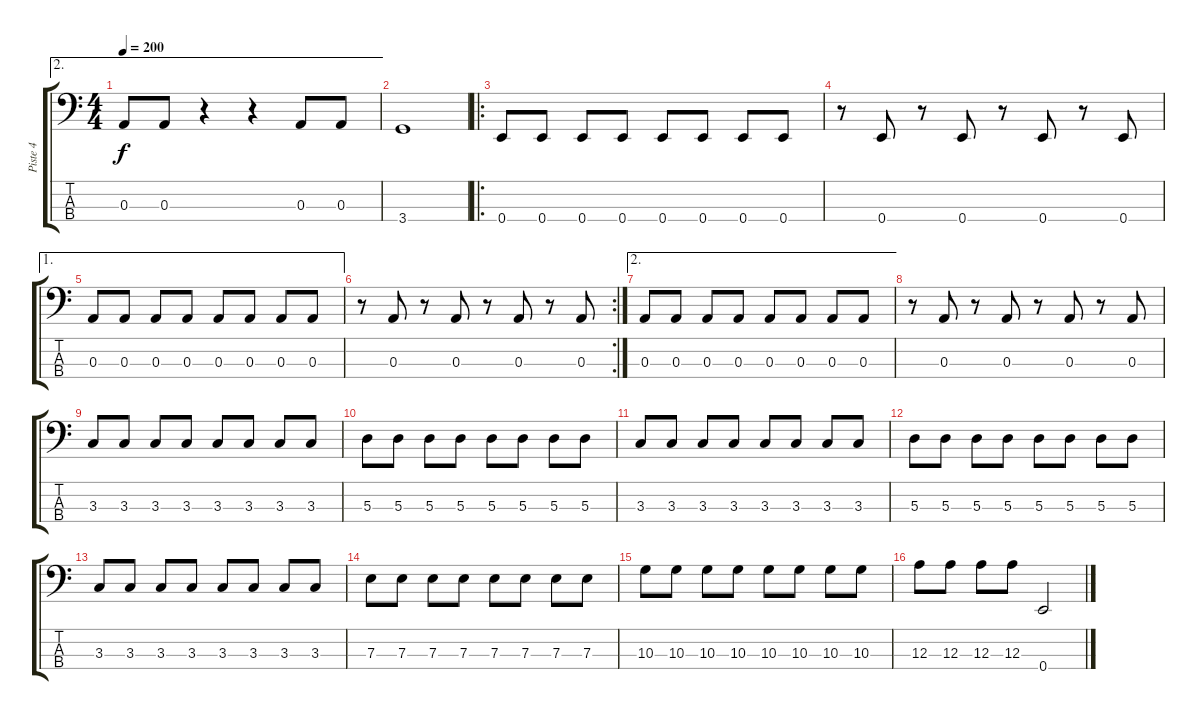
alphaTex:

\track ("Piste 4" "Piste 4") {instrument electricbasspick}
\staff {score tabs}
\tuning (G2 D2 A1 E1) {hide}
\ae 2
\ts (4 4)
\tempo 200
\clef f4
\ks c
0.3.8{dy f} 0.3.8 r.4 r.4 0.3.8 0.3.8 |
3.4.1 |
\ro
0.4.8 0.4.8 0.4.8 0.4.8 0.4.8 0.4.8 0.4.8 0.4.8 |
r.8 0.4.8 r.8 0.4.8 r.8 0.4.8 r.8 0.4.8 |
\ae 1
0.3.8 0.3.8 0.3.8 0.3.8 0.3.8 0.3.8 0.3.8 0.3.8 |
\rc 2
r.8 0.3.8 r.8 0.3.8 r.8 0.3.8 r.8 0.3.8 |
\ae 2
0.3.8 0.3.8 0.3.8 0.3.8 0.3.8 0.3.8 0.3.8 0.3.8 |
r.8 0.3.8 r.8 0.3.8 r.8 0.3.8 r.8 0.3.8 |
3.3.8 3.3.8 3.3.8 3.3.8 3.3.8 3.3.8 3.3.8 3.3.8 |
5.3.8 5.3.8 5.3.8 5.3.8 5.3.8 5.3.8 5.3.8 5.3.8 |
3.3.8 3.3.8 3.3.8 3.3.8 3.3.8 3.3.8 3.3.8 3.3.8 |
5.3.8 5.3.8 5.3.8 5.3.8 5.3.8 5.3.8 5.3.8 5.3.8 |
3.3.8 3.3.8 3.3.8 3.3.8 3.3.8 3.3.8 3.3.8 3.3.8 |
7.3.8 7.3.8 7.3.8 7.3.8 7.3.8 7.3.8 7.3.8 7.3.8 |
10.3.8 10.3.8 10.3.8 10.3.8 10.3.8 10.3.8 10.3.8 10.3.8 |
12.3.8 12.3.8 12.3.8 12.3.8 0.4.2
